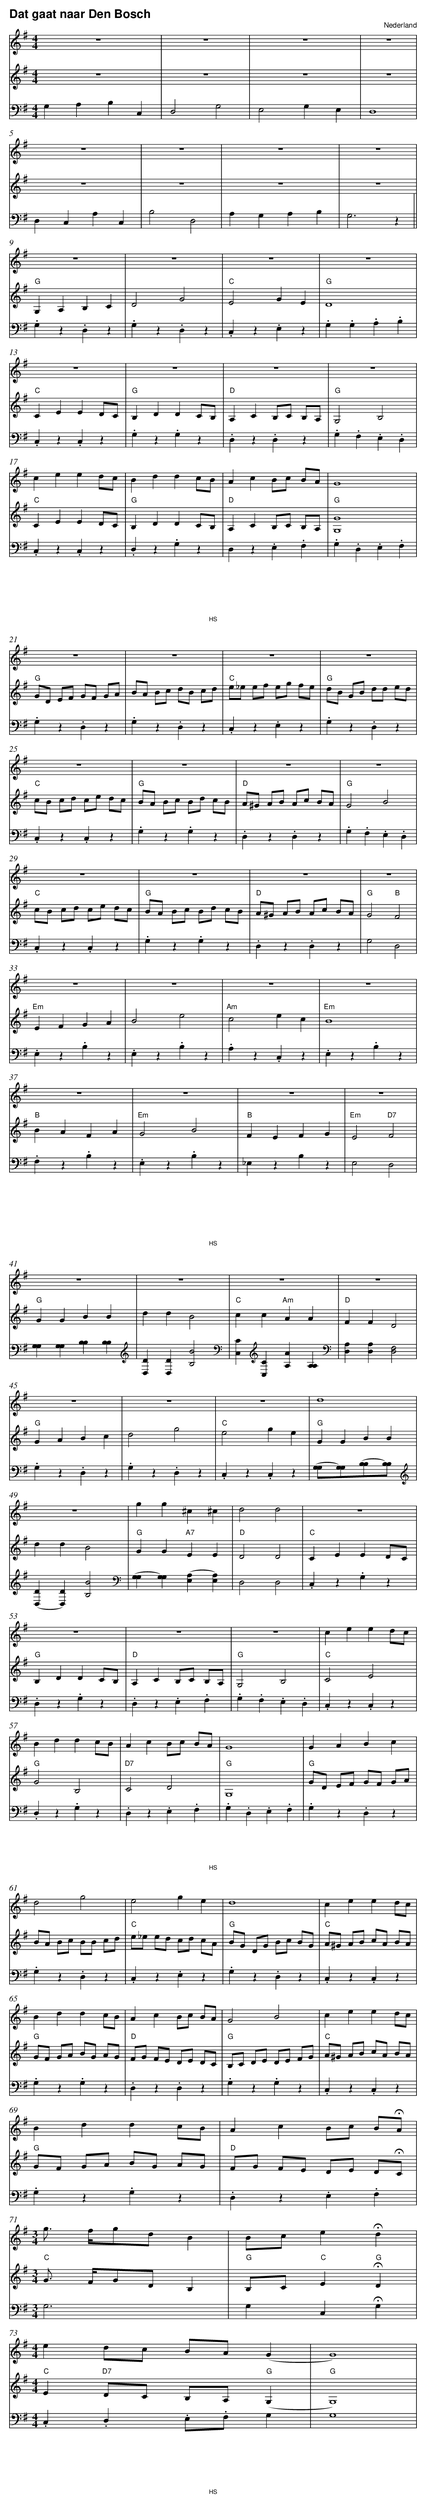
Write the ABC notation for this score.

X:1
T:Dat gaat naar Den Bosch
O:Nederland
M:4/4
L:1/8
Q:1/4=140
K:G
V:1
z8 |z8 |z8 |z8 |
z8 |z8 |z8 |z8 |
z8 |z8 |z8 |z8 |
z8 |z8 |z8 |z8 |
c2 e2 e2 dc |B2 d2 d2 cB |A2 c2 Bc BA |G8 |
z8 |z8 |z8 |z8 |
z8 |z8 |z8 |z8 |
z8 |z8 |z8 |z8 |
z8 |z8 |z8 |z8 |
z8 |z8 |z8 |z8 |
z8 |z8 |z8 |z8 |
z8 |z8 |z8 |d8 |
z8 |g2 g2 ^c2 ^c2 |d4 d4 |z8 |
z8 |z8 |z8 |c2 e2 e2 dc |
B2 d2 d2 cB |A2 c2 Bc BA |G8 |G2 A2 B2 c2 |
d4 g4 |e4 g2 e2 |d8 |c2 e2 e2 dc |
B2 d2 d2 cB |A2 c2 Bc BA |G4 B4 |c2 e2 e2 dc |
B2 d2 d2 cB |A2 c2 Bc BHA |
M:3/4
g3/2 f/gd B2 |Bc e2 Hd2 |
M:4/4
e2 dc BA (G2 |G8) |
V:2
z8 |z8 |z8 |z8 |
z8 |z8 |z8 |z8 |
"G" G,2 A,2 B,2 C2 |D4 G4 |"C" E4 G2 E2 |"G" D8 |
"C" C2 E2 E2 DC |"G" B,2 D2 D2 CB, |"D" A,2 C2 B,C B,A, |"G" G,4 B,4 |
"C" C2 E2 E2 DC |"G" B,2 D2 D2 CB, |"D" A,2 C2 B,C B,A, |"G" [G,8G8]|
"G" GD EF GF GA |BA Bc dB cd |"C" e_e ef eg fe |"G" dB GB dd ed |
"C" cB cd ce dc |"G" BA Bc Bd cB |"D" A^G AB Ac BA |"G" G4 B4 |
"C" cB cd ce dc |"G" BA Bc Bd cB |"D" A^G AB Ac BA |"G" G4 "B" F4 |
"Em" E2 F2 G2 A2 |B4 e4 |"Am" c4 e2 c2 |"Em" B8 |
"B" B2 A2 F2 A2 |"Em" G4 B4 |"B" F2 E2 F2 G2 |"Em" E4 "D7" F4 |
"G" G2 G2 B2 B2 |d2 d2 B4 |"C" c2 c2 "Am" A2 A2 |"D" F2 F2 D4 |
"G" G2 A2 B2 c2 |d4 g4 |"C" e4 g2 e2 |"G" G2 G2 B2 B2 |
d2 d2 B4 |"G" G2 G2 "A7" E2 E2 |"D" D4 D4 |"C" C2 E2 E2 DC |
"G" B,2 D2 D2 CB, |"D" A,2 C2 B,C B,A, |"G" G,4 B,4 |"C" C4 E4 |
"G" G4 B,4 |"D7" C4 D4 |"G" G,8 |"G" GD EF GF GA |
BA Bc BB cd |"C" e_e ed cd cA |"G" BG DG Bc BG |"C" A^G AB cA BA |
"G" GF GA BG AG |"D" FG FE DE DC |"G" B,C DE DE FG |"C" A^G AB cA BA |
"G" GF GA BG AG |"D" FG FE DE DHC |
M:3/4
"C" G3/2 F/GD B,2 |"G" B,C "C" E2 "G" HD2 |
M:4/4
"C" E2 "D7" DC B,A, "G" (G,2 |"G" G,8) |
V:3
G,2 A,2 B,2 C,2 |D,4 G,4 |E,4 G,2 E,2 |D,8 |
D,2 C,2 A,2 C,2 |B,4 D,4 |A,2 G,2 A,2 B,2 |G,6 z2 ||
.G,2 z2 .D,2 z2 |.G,2 z2 .D,2 z2 |.C,2 z2 .E,2 z2 |.G,2 .G,2 .A,2 .B,2 |
.C,2 z2 .C,2 z2 |.G,2 z2 .G,2 z2 |.D,2 z2 .D,2 z2 |.G,2 .F,2 .E,2 .D,2 |
.C,2 z2 .C,2 z2 |.D,2 z2 .G,2 z2 |D,2 z2 .E,2 .F,2 |.G,2 .D,2 .E,2 .F,2 |
.G,2 z2 .D,2 z2 |.G,2 z2 .D,2 z2 |.C,2 z2 .E,2 z2 |.G,2 z2 .D,2 z2 |
.C,2 z2 .C,2 z2 |.G,2 z2 .G,2 z2 |.D,2 z2 .D,2 z2 |.G,2 .F,2 .E,2 .D,2 |
.C,2 z2 .C,2 z2 |.G,2 z2 .G,2 z2 |.D,2 z2 .D,2 z2 |G,4 D,4 |
.E,2 z2 .B,2 z2 |.E,2 z2 .B,2 z2 |.A,2 z2 .C,2 z2 |.E,2 z2 .B,2 z2 |
.F,2 z2 .B,2 z2 |.E,2 z2 .B,2 z2 |_E,2 z2 B,2 z2 |E,4 D,4 |
[G,2G,2][G,2G,2][B,2B,2][B,2B,2]|[D,2D2][D,2D2][B4B,4]|[C,2C2][C,2C2][A2A,2][A,2A,2]|[D,2A,2][D,2A,2][D,4F,4]|
.G,2 z2 .D,2 z2 |.G,2 z2 .D,2 z2 |.C,2 z2 .C,2 z2 |[(G,2G,][G,2)G,][(B,2B,][B,2)B,]|
[(D,2D2][D,2)D2][B4B,4]|[(G,2G,2][G,2)G,2][(A,2E,2][A,2)E,2]|D,4 D,4 |.C,2 z2 .G,2 z2 |
.D,2 z2 .G,2 z2 |.D,2 z2 .E,2 .F,2 |.G,2 .F,2 .E,2 .D,2 |.C,2 z2 .C,2 z2 |
.D,2 z2 .G,2 z2 |.D,2 z2 .E,2 .F,2 |.G,2 .D,2 .E,2 .F,2 |.G,2 z2 .D,2 z2 |
.G,2 z2 .D,2 z2 |.C,2 z2 .E,2 z2 |.G,2 z2 .D,2 z2 |.C,2 z2 .C,2 z2 |
.G,2 z2 .G,2 z2 |.D,2 z2 .D,2 z2 |.G,2 z2 .G,2 z2 |.C,2 z2 .C,2 z2 |
.G,2 z2 .G,2 z2 |.D,2 z2 .E,2 .F,2 |
M:3/4
G,6 |G,2 C,2 HG,2 |
M:4/4
.C,2 .D,2 .E,.F, G,2 |G,8 |
